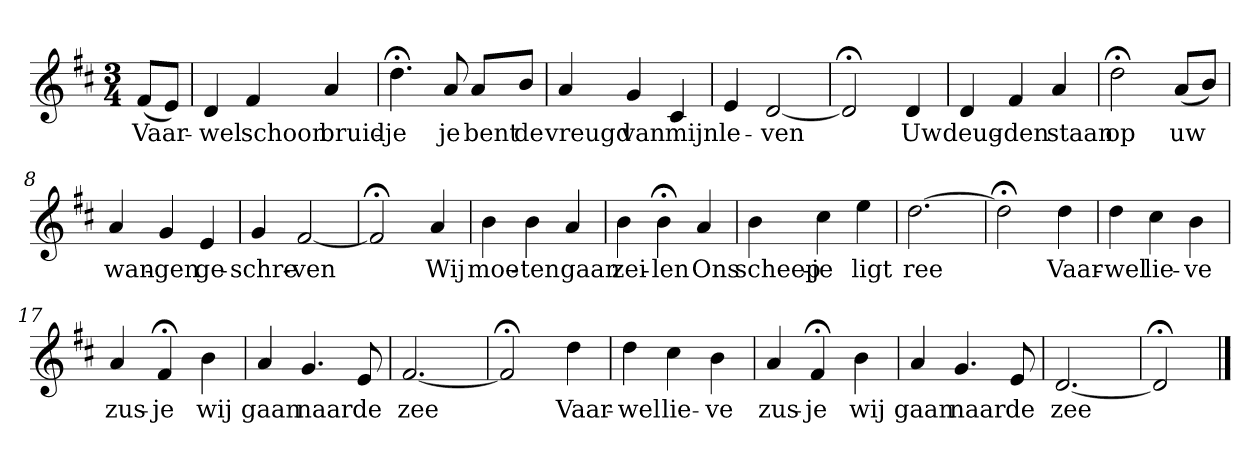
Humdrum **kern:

**kern	**text
*part1	*part1
*staff1	*staff1
*k[f#c#]	*
*D:	*
*M3/4	*
*MM120	*
=	=
(8f#L	Vaar-
8eJ)	.
=1	=1
4d	-wel
4f#	schoon
4a	bruid-
=2	=2
4.dd;<	-je
8a	je
8aL	bent
8bJ	de
=3	=3
4a	vreugd
4g	van
4c#	mijn
=4	=4
4e	le-
[2d	-ven
=5	=5
2d;<]	.
4d	Uw
=6	=6
4d	deug-
4f#	-den
4a	staan
=7	=7
2dd;<	op
(8aL	uw
8bJ)	.
=8	=8
4a	wan-
4g	-gen
4e	ge-
=9	=9
4g	-schre-
[2f#	-ven
=10	=10
2f#;<]	.
4a	Wij
=11	=11
4b	moe-
4b	-ten
4a	gaan
=12	=12
4b	zei-
4b;<	-len
4a	Ons
=13	=13
4b	scheep-
4cc#	-je
4ee	ligt
=14	=14
[2.dd	ree
=15	=15
2dd;<]	.
4dd	Vaar-
=16	=16
4dd	-wel
4cc#	lie-
4b	-ve
=17	=17
4a	zus-
4f#;<	-je
4b	wij
=18	=18
4a	gaan
4.g	naar
8e	de
=19	=19
[2.f#	zee
=20	=20
2f#;<]	.
4dd	Vaar-
=21	=21
4dd	-wel
4cc#	lie-
4b	-ve
=22	=22
4a	zus-
4f#;<	-je
4b	wij
=23	=23
4a	gaan
4.g	naar
8e	de
=24	=24
[2.d	zee
=25	=25
2d;<]	.
==	==
*-	*-
